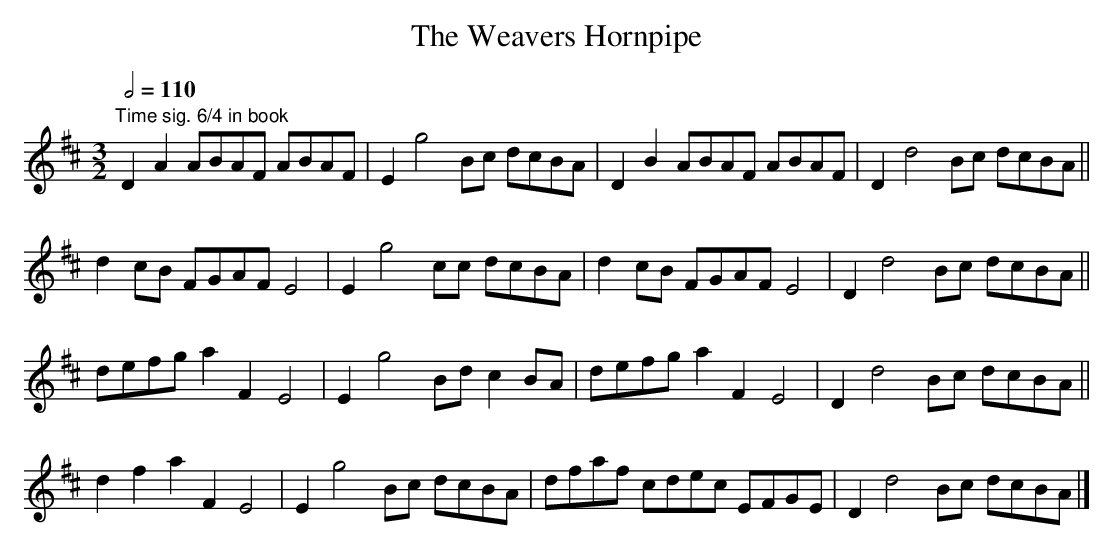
X:1
T:Weavers Hornpipe, The
M:3/2
L:1/8
Q:1/2=110
K:D
"Time sig. 6/4 in book"D2A2ABAF ABAF|E2g4Bc dcBA|D2B2ABAF ABAF|D2d4Bc dcBA||
d2cB FGAFE4|E2g4cc dcBA|d2 cB FGAFE4|D2d4Bc dcBA||
defga2F2E4|E2g4Bdc2BA|defga2F2E4|D2d4Bc dcBA||
d2f2a2F2E4|E2g4Bc dcBA|dfaf cdec EFGE|D2d4Bc dcBA|]
